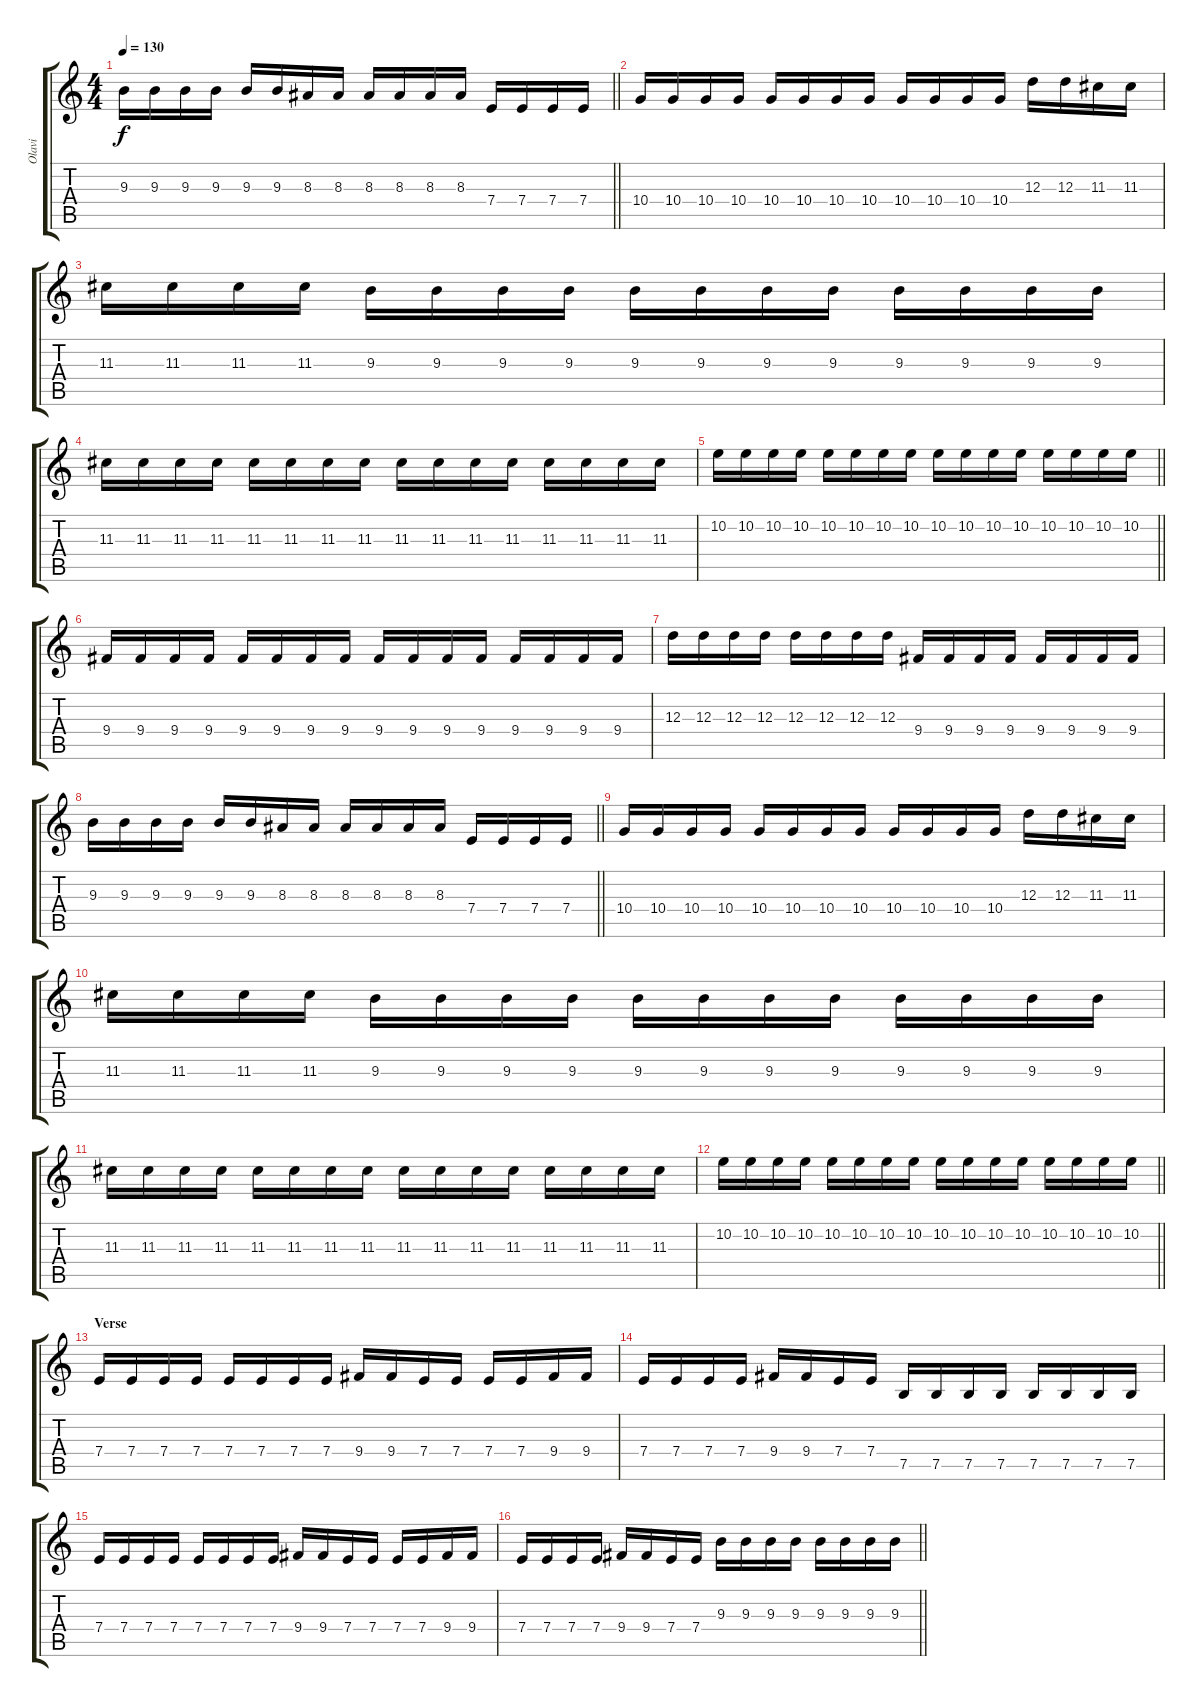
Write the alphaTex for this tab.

\track ("Olavi" "Olavi") {instrument distortionguitar}
\staff {score tabs}
\tuning (B3 Gb3 D3 A2 E2 B1) {hide}
\ts (4 4)
\tempo 130
\clef g2
\barLineRight lightlight
\ks c
9.3.16{dy f} 9.3.16 9.3.16 9.3.16 9.3.16 9.3.16 8.3.16 8.3.16 8.3.16 8.3.16 8.3.16 8.3.16 7.4.16 7.4.16 7.4.16 7.4.16 |
\section ("" "")
10.4.16 10.4.16 10.4.16 10.4.16 10.4.16 10.4.16 10.4.16 10.4.16 10.4.16 10.4.16 10.4.16 10.4.16 12.3.16 12.3.16 11.3.16 11.3.16 |
11.3.16 11.3.16 11.3.16 11.3.16 9.3.16 9.3.16 9.3.16 9.3.16 9.3.16 9.3.16 9.3.16 9.3.16 9.3.16 9.3.16 9.3.16 9.3.16 |
11.3.16 11.3.16 11.3.16 11.3.16 11.3.16 11.3.16 11.3.16 11.3.16 11.3.16 11.3.16 11.3.16 11.3.16 11.3.16 11.3.16 11.3.16 11.3.16 |
\barLineRight lightlight
10.2.16 10.2.16 10.2.16 10.2.16 10.2.16 10.2.16 10.2.16 10.2.16 10.2.16 10.2.16 10.2.16 10.2.16 10.2.16 10.2.16 10.2.16 10.2.16 |
\section ("" "")
9.4.16 9.4.16 9.4.16 9.4.16 9.4.16 9.4.16 9.4.16 9.4.16 9.4.16 9.4.16 9.4.16 9.4.16 9.4.16 9.4.16 9.4.16 9.4.16 |
12.3.16 12.3.16 12.3.16 12.3.16 12.3.16 12.3.16 12.3.16 12.3.16 9.4.16 9.4.16 9.4.16 9.4.16 9.4.16 9.4.16 9.4.16 9.4.16 |
\barLineRight lightlight
9.3.16 9.3.16 9.3.16 9.3.16 9.3.16 9.3.16 8.3.16 8.3.16 8.3.16 8.3.16 8.3.16 8.3.16 7.4.16 7.4.16 7.4.16 7.4.16 |
\section ("" "")
10.4.16 10.4.16 10.4.16 10.4.16 10.4.16 10.4.16 10.4.16 10.4.16 10.4.16 10.4.16 10.4.16 10.4.16 12.3.16 12.3.16 11.3.16 11.3.16 |
11.3.16 11.3.16 11.3.16 11.3.16 9.3.16 9.3.16 9.3.16 9.3.16 9.3.16 9.3.16 9.3.16 9.3.16 9.3.16 9.3.16 9.3.16 9.3.16 |
11.3.16 11.3.16 11.3.16 11.3.16 11.3.16 11.3.16 11.3.16 11.3.16 11.3.16 11.3.16 11.3.16 11.3.16 11.3.16 11.3.16 11.3.16 11.3.16 |
\barLineRight lightlight
10.2.16 10.2.16 10.2.16 10.2.16 10.2.16 10.2.16 10.2.16 10.2.16 10.2.16 10.2.16 10.2.16 10.2.16 10.2.16 10.2.16 10.2.16 10.2.16 |
\section ("" "Verse")
7.4.16{volume 15} 7.4.16 7.4.16 7.4.16 7.4.16 7.4.16 7.4.16 7.4.16 9.4.16 9.4.16 7.4.16 7.4.16 7.4.16 7.4.16 9.4.16 9.4.16 |
7.4.16 7.4.16 7.4.16 7.4.16 9.4.16 9.4.16 7.4.16 7.4.16 7.5.16 7.5.16 7.5.16 7.5.16 7.5.16 7.5.16 7.5.16 7.5.16 |
7.4.16 7.4.16 7.4.16 7.4.16 7.4.16 7.4.16 7.4.16 7.4.16 9.4.16 9.4.16 7.4.16 7.4.16 7.4.16 7.4.16 9.4.16 9.4.16 |
\barLineRight lightlight
7.4.16 7.4.16 7.4.16 7.4.16 9.4.16 9.4.16 7.4.16 7.4.16 9.3.16 9.3.16 9.3.16 9.3.16 9.3.16 9.3.16 9.3.16 9.3.16
